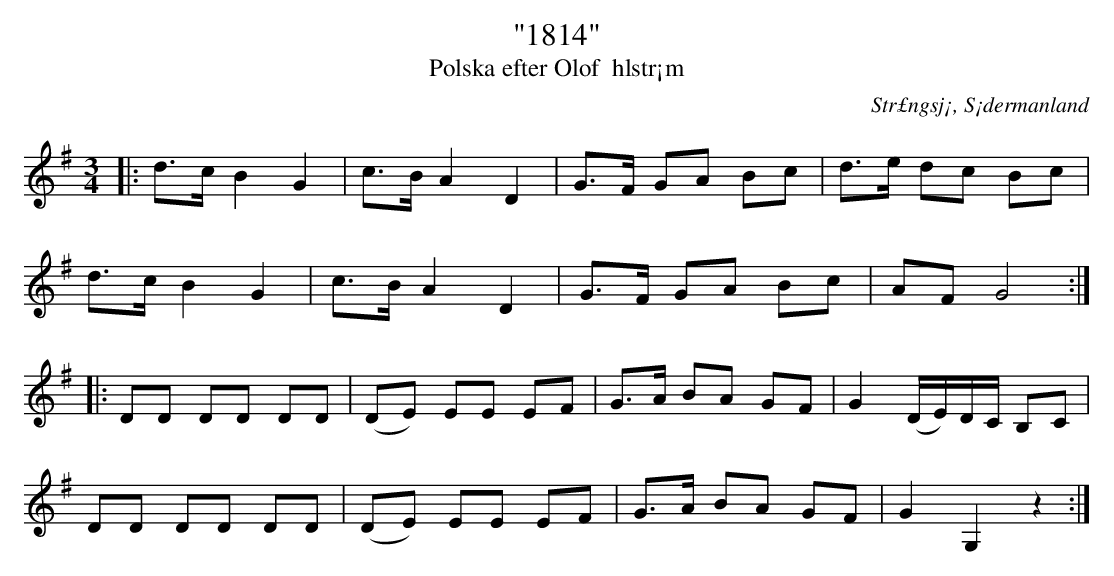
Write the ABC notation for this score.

X:1
T: "1814"
T: Polska efter Olof  hlstr¡m
O: Str£ngsj¡, S¡dermanland
M: 3/4
L: 1/16
K: G
|: d3c B4 G4 | c3B A4 D4 | G3F G2A2 B2c2 | d3e d2c2 B2c2 |
d3c B4 G4 | c3B A4 D4 | G3F G2A2 B2c2 | A2F2 G8 :|
|: D2D2 D2D2 D2D2 | (D2E2) E2E2 E2F2 | G2>A2 B2A2 G2F2 | G4 (DE)DC B,2C2 |
D2D2 D2D2 D2D2 | (D2E2) E2E2 E2F2 | G2>A2 B2A2 G2F2 | G4 G,4 z4 :|
